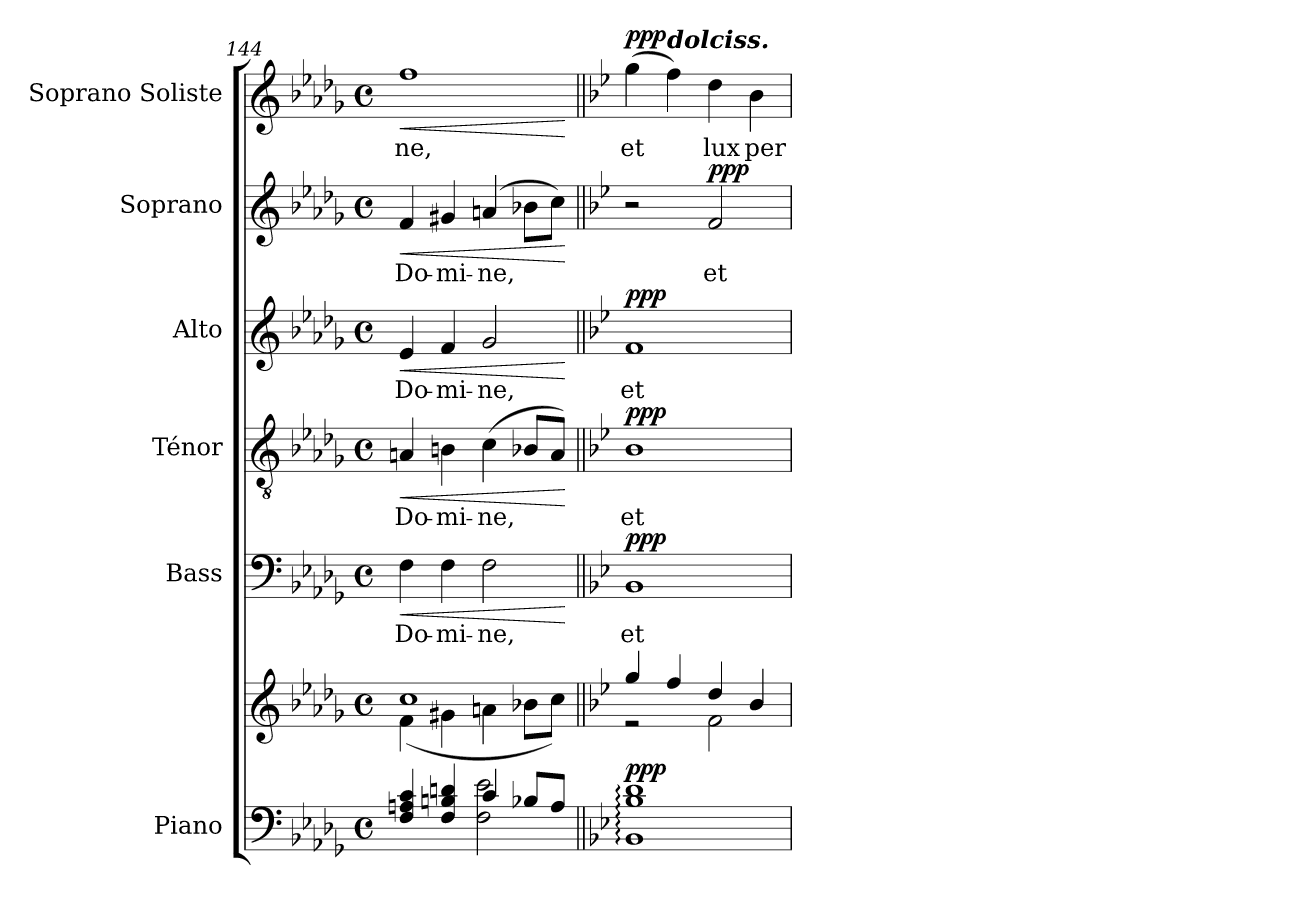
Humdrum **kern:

**kern	**kern	**dynam	**kern	**text	**dynam	**kern	**text	**dynam	**kern	**text	**dynam	**kern	**text	**dynam	**kern	**text	**dynam
*part6	*part6	*part6	*part5	*part5	*part5	*part4	*part4	*part4	*part3	*part3	*part3	*part2	*part2	*part2	*part1	*part1	*part1
*staff7	*staff6	*staff6/7	*staff5	*staff5	*staff5	*staff4	*staff4	*staff4	*staff3	*staff3	*staff3	*staff2	*staff2	*staff2	*staff1	*staff1	*staff1
*I"Piano	*	*	*I"Bass	*	*	*I"Ténor	*	*	*I"Alto	*	*	*I"Soprano	*	*	*I"Soprano Soliste	*	*
*I'Pno.	*	*	*I'B.	*	*	*I'T.	*	*	*I'A.	*	*	*I'S.	*	*	*	*	*
*clefF4	*clefG2	*	*clefF4	*	*	*clefGv2	*	*	*clefG2	*	*	*clefG2	*	*	*clefG2	*	*
*	*	*	*	*	*	*	*	*	*ITrd2c3	*	*	*	*	*	*	*	*
*k[b-e-a-d-g-]	*k[b-e-a-d-g-]	*	*k[b-e-a-d-g-]	*	*	*k[b-e-a-d-g-]	*	*	*k[b-e-]	*	*	*k[b-e-a-d-g-]	*	*	*k[b-e-a-d-g-]	*	*
*M4/4	*M4/4	*	*M4/4	*	*	*M4/4	*	*	*M4/4	*	*	*M4/4	*	*	*M4/4	*	*
*met(c)	*met(c)	*	*met(c)	*	*	*met(c)	*	*	*met(c)	*	*	*met(c)	*	*	*met(c)	*	*
=144	=144	=144	=144	=144	=144	=144	=144	=144	=144	=144	=144	=144	=144	=144	=144	=144	=144
*^	*^	*	*	*	*	*	*	*	*	*	*	*	*	*	*	*	*
!	!	!	!	!	!	!	!LO:HP:b	!	!	!LO:HP:b	!	!	!LO:HP:b	!	!	!LO:HP:b	!	!	!LO:HP:b
4F/ 4An/ 4c/	2ryy	1cc	(4f\	.	4F\	Do-	<	4An/	Do-	<	4ci/	Do-	<	4f/	Do-	<	1ff	-ne,	<
4F/ 4Bn/ 4dn/	.	.	4g#X\	.	4F\	-mi-	.	4Bn\	-mi-	.	4di/	-mi-	.	4g#X/	-mi-	.	.	.	.
4c/	2F\ 2e-\	.	4an\	.	2F\	-ne,	.	(4c\	-ne,	.	2e-i/	-ne,	.	(4an/	-ne,	.	.	.	.
8B-X/L	.	.	8b-X\L	.	.	.	.	8B-X/L	.	.	.	.	.	8b-X\L	.	.	.	.	.
8A/J	.	.	8cc\J)	.	.	.	.	8A/J)	.	.	.	.	.	8cc\J)	.	.	.	.	.
*v	*v	*	*	*	*	*	*	*	*	*	*	*	*	*	*	*	*	*	*
*	*v	*v	*	*	*	*	*	*	*	*	*	*	*	*	*	*	*	*
.	.	.	.	.	[	.	.	[	.	.	[	.	.	[	.	.	[
=145||	=145||	=145||	=145||	=145||	=145||	=145||	=145||	=145||	=145||	=145||	=145||	=145||	=145||	=145||	=145||	=145||	=145||
*k[b-e-]	*k[b-e-]	*	*k[b-e-]	*	*	*k[b-e-]	*	*	*k[f#]	*	*	*k[b-e-]	*	*	*k[b-e-]	*	*
*	*^	*	*	*	*	*	*	*	*	*	*	*	*	*	*	*	*
!	!	!	!LO:DY:a=2	!	!	!LO:DY:a	!	!	!LO:DY:a	!	!	!LO:DY:a	!	!	!	!	!	!LO:DY:a
1BB-: 1B-: 1d:	4gg/	2r	ppp	1BB-	et	ppp	1B-	et	ppp	1di	et	ppp	2r	.	.	(4gg\	et	ppp
!	!	!	!	!	!	!	!	!	!	!	!	!	!	!	!	!LO:TX:a:Bi:t=dolciss.	!	!
.	4ff/	.	.	.	.	.	.	.	.	.	.	.	.	.	.	4ff\)	.	.
!	!	!	!	!	!	!	!	!	!	!	!	!	!	!	!LO:DY:a	!	!	!
.	4dd/	2f\	.	.	.	.	.	.	.	.	.	.	2f/	et	ppp	4dd\	lux	.
.	4b-/	.	.	.	.	.	.	.	.	.	.	.	.	.	.	4b-\	per-	.
*	*v	*v	*	*	*	*	*	*	*	*	*	*	*	*	*	*	*	*
=	=	=	=	=	=	=	=	=	=	=	=	=	=	=	=	=	=
*-	*-	*-	*-	*-	*-	*-	*-	*-	*-	*-	*-	*-	*-	*-	*-	*-	*-
